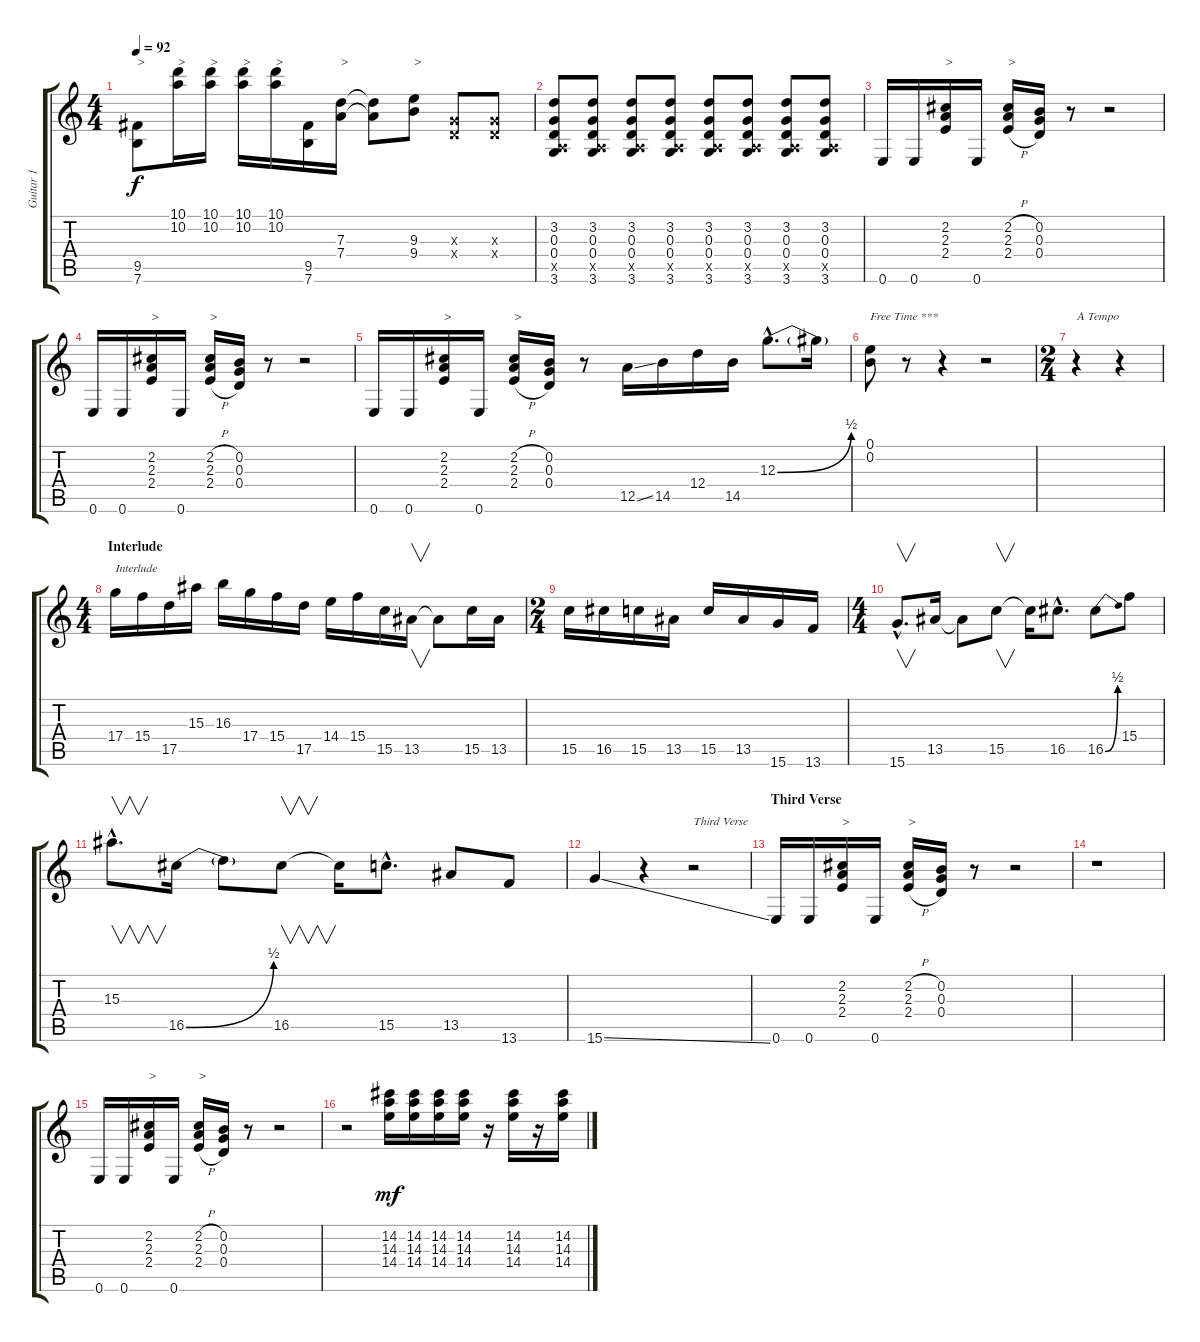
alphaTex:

\track ("Guitar 1" "Guitar 1") {instrument distortionguitar}
\staff {score tabs}
\tuning (E4 B3 G3 D3 A2 E2) {hide}
\ts (4 4)
\tempo 92
\clef g2
\ks c
(9.5 7.6).8{txt ">" dy f} (10.1 10.2).16{txt ">"} (10.1 10.2).16{txt ">"} (10.1 10.2).16{txt ">"} (10.1 10.2).16{txt ">"} (9.5 7.6).16 (7.3 7.4).16{txt ">"} (7.3{t} 7.4{t}).8 (9.3 9.4).8{txt ">"} (0.3{x} 0.4{x}).8 (0.3{x} 0.4{x}).8 |
(3.2 0.3 0.4 0.5{x} 3.6).8 (3.2 0.3 0.4 0.5{x} 3.6).8 (3.2 0.3 0.4 0.5{x} 3.6).8 (3.2 0.3 0.4 0.5{x} 3.6).8 (3.2 0.3 0.4 0.5{x} 3.6).8 (3.2 0.3 0.4 0.5{x} 3.6).8 (3.2 0.3 0.4 0.5{x} 3.6).8 (3.2 0.3 0.4 0.5{x} 3.6).8 |
0.6.16{instrument electricguitarmuted} 0.6.16 (2.2 2.3 2.4).16{txt ">" instrument distortionguitar} 0.6.16{instrument electricguitarmuted} (2.2{h} 2.3{h} 2.4{h}).16{txt ">" instrument distortionguitar} (0.2 0.3 0.4).16 r.8 r.2 |
0.6.16{instrument electricguitarmuted} 0.6.16 (2.2 2.3 2.4).16{txt ">" instrument distortionguitar} 0.6.16{instrument electricguitarmuted} (2.2{h} 2.3{h} 2.4{h}).16{txt ">" instrument distortionguitar} (0.2 0.3 0.4).16 r.8 r.2 |
0.6.16{instrument electricguitarmuted} 0.6.16 (2.2 2.3 2.4).16{txt ">" instrument distortionguitar} 0.6.16{instrument electricguitarmuted} (2.2{h} 2.3{h} 2.4{h}).16{txt ">" instrument distortionguitar} (0.2 0.3 0.4).16 r.8 12.5{ss}.16 14.5.16 12.4.16 14.5.16 12.3{be (bend 0 0 60 2) hac}.8{d} 12.3{t}.16 |
(0.1 0.2).8{txt "Free Time ***"} r.8 r.4 r.2 |
\ts (2 4)
r.4{txt "A Tempo"} r.4 |
\ts (4 4)
\section ("" "Interlude")
17.4.16{txt "Interlude"} 15.4.16 17.5.16 15.3.16 16.3.16 17.4.16 15.4.16 17.5.16 14.4.16 15.4.16 15.5.16 13.5.16{v} 13.5{t}.8 15.5.16 13.5.16 |
\ts (2 4)
15.5.16 16.5.16 15.5.16 13.5.16 15.5.16 13.5.16 15.6.16 13.6.16 |
\ts (4 4)
15.6{hac}.8{v d} 13.5.16 13.5{t}.8 15.5.8{v} 15.5{t}.16 16.5{hac}.8{d} 16.5{be (bend 0 0 60 2)}.8 15.4.8 |
15.3{hac}.8{v d} 16.5{be (bend 0 0 60 2)}.16 16.5{t}.8 16.5.8{v} 16.5{t}.16 15.5{hac}.8{d} 13.5.8 13.6.8 |
15.6{ss}.4 r.4 r.2{txt "Third Verse"} |
\section ("" "Third Verse")
0.6.16{instrument electricguitarmuted} 0.6.16 (2.2 2.3 2.4).16{txt ">" instrument distortionguitar} 0.6.16{instrument electricguitarmuted} (2.2{h} 2.3{h} 2.4{h}).16{txt ">" instrument distortionguitar} (0.2 0.3 0.4).16 r.8 r.2 |
r.1 |
0.6.16{instrument electricguitarmuted} 0.6.16 (2.2 2.3 2.4).16{txt ">" instrument distortionguitar} 0.6.16{instrument electricguitarmuted} (2.2{h} 2.3{h} 2.4{h}).16{txt ">" instrument distortionguitar} (0.2 0.3 0.4).16 r.8 r.2 |
r.2 (14.2 14.3 14.4).16{dy mf} (14.2 14.3 14.4).16 (14.2 14.3 14.4).16 (14.2 14.3 14.4).16 r.16 (14.2 14.3 14.4).16 r.16 (14.2 14.3 14.4).16
